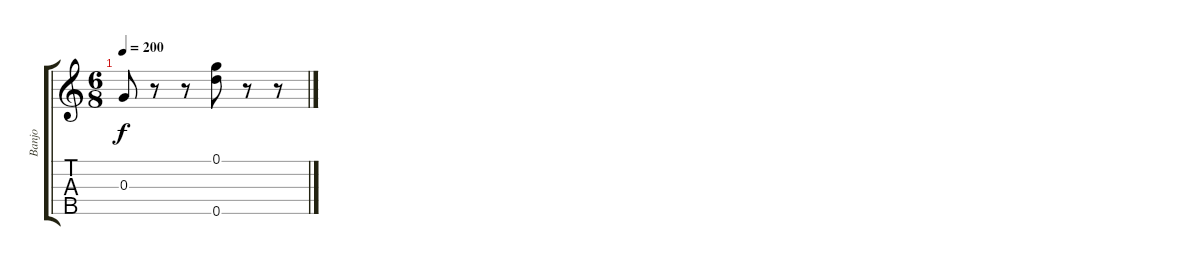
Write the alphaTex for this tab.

\track ("Banjo" "Banjo") {instrument banjo}
\staff {score tabs}
\tuning (D4 B3 G3 D3 G4) {hide}
\displaytranspose 12
\ts (6 8)
\tempo 200
\clef g2
\ks c
0.3.8{dy f} r.8 r.8 (0.1 0.5).8 r.8 r.8
